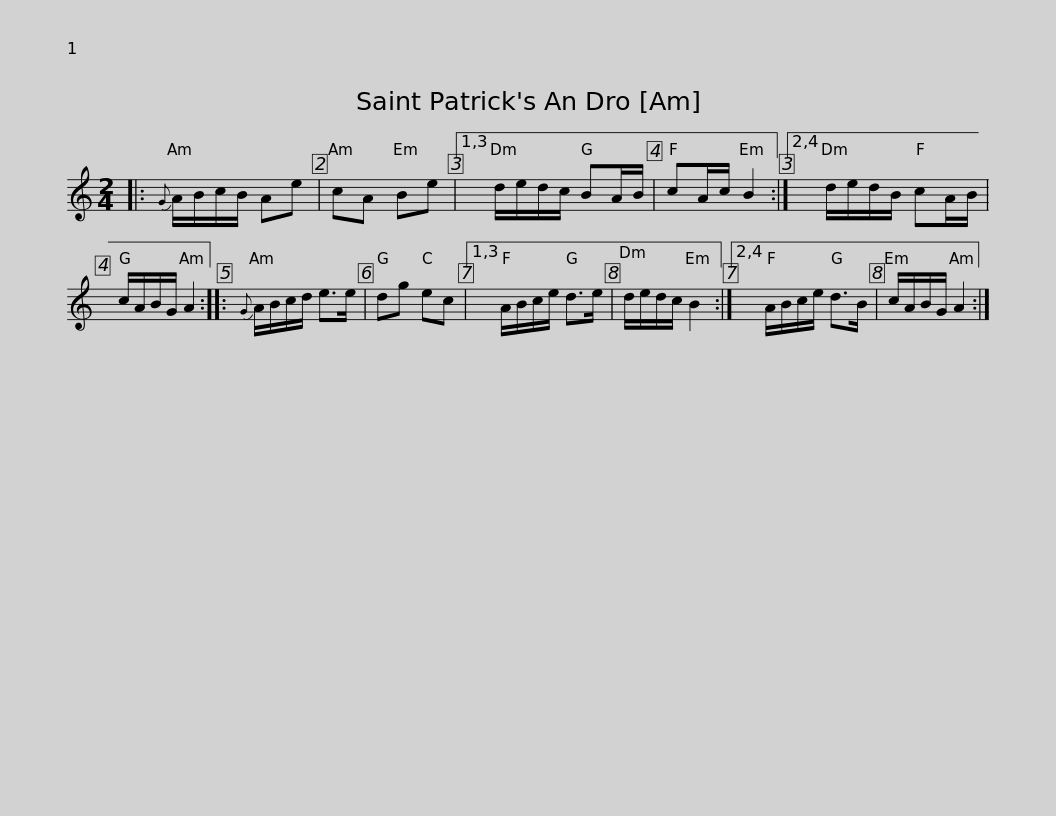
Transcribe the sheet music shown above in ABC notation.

X:1
L:1/8
M:2/4
I:linebreak $
K:C
V:1 treble
V:1
|:{G} A/B/c/B/ Ae | cA Be |1,3 d/e/d/c/ BA/B/ | cA/c/ B2 :|2,4 d/e/d/B/ cA/B/ | %5
 c/A/B/G/ A2 ::{G} A/B/c/d/ e>e |$ dg ec |1,3 A/B/c/e/ d>e | d/e/d/c/ B2 :|2,4 %10
 A/B/c/e/ d>B | c/A/B/G/ A2 :| %12
